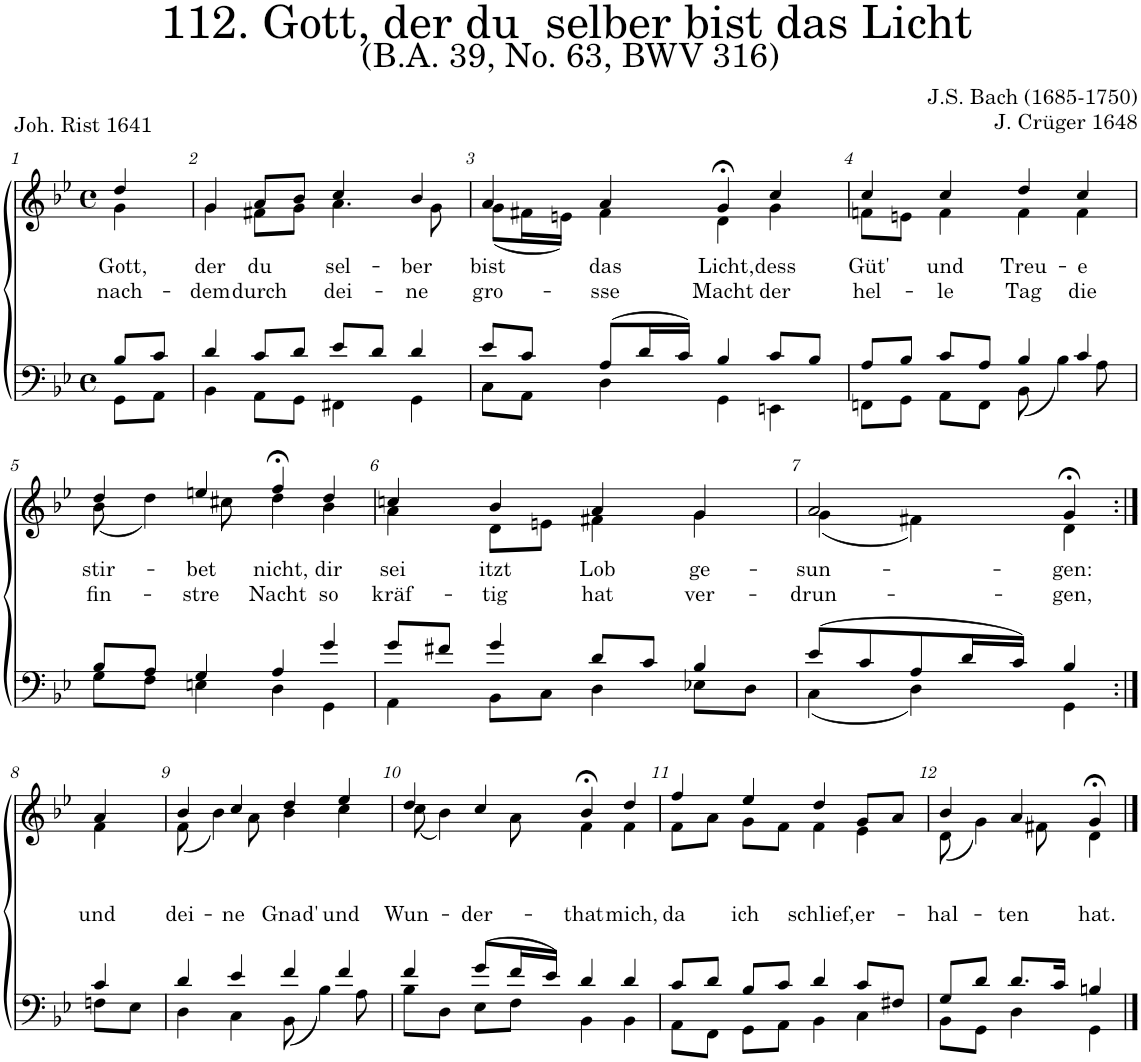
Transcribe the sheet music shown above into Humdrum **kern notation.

**kern	**kern	**kern	**kern	**kern	**text	**text
*part5	*part4	*part3	*part2	*part1	*part1	*part1
*staff5	*staff4	*staff3	*staff2	*staff1	*staff1	*staff1
*I"Contrabass	*I"Voice	*I"Tenor/Bass	*I"Voice	*I"Soprano/Alto	*	*
*I'Cb.	*I'Vo.	*	*I'Vo.	*	*	*
*stria5	*stria5	*	*stria5	*	*	*
*clefF4	*clefF4	*clefF4	*clefG2	*clefG2	*	*
*Trd7c12	*	*	*	*	*	*
*k[b-e-]	*k[b-e-]	*k[b-e-]	*k[b-e-]	*k[b-e-]	*	*
*M4/4	*M4/4	*M4/4	*M4/4	*M4/4	*	*
*met(c)	*met(c)	*met(c)	*met(c)	*met(c)	*	*
=1	=1	=1	=1	=1	=1	=1
*^	*	*^	*	*	*	*
!	!	!	!	!	!	!	!LO:LY:b	!LO:LY:b
*	*	*	*	*	*	*^	*	*
4r	8GG/L	4r	8B-;</L	8GG\L	4r	4dd/	4g\	Gott,	nach-
.	8AA/J	.	8c/J	8AA\J	.	.	.	.	.
=2	=2	=2	=2	=2	=2	=2	=2	=2	=2
!	!	!	!	!	!	!	!	!LO:LY:b	!LO:LY:b
1r	4BB-/	1r	4d/	4BB-\	1r	4g;</	4g\	der	-dem
!	!	!	!	!	!	!	!	!LO:LY:b	!LO:LY:b
.	8AA/L	.	8c/L	8AA\L	.	8a/L	8f#X\L	du	durch
.	8GG/J	.	8d/J	8GG\J	.	8b-/J	8g\J	.	.
!	!	!	!	!	!	!	!	!LO:LY:b	!LO:LY:b
.	4FF#X/	.	8e-/L	4FF#X\	.	4cc;</	4.a\	sel-	dei-
.	.	.	8d/J	.	.	.	.	.	.
!	!	!	!	!	!	!	!	!LO:LY:b	!LO:LY:b
.	4GG/	.	4d/	4GG\	.	4b-/	.	-ber	-ne
.	.	.	.	.	.	.	8g;\	.	.
=3	=3	=3	=3	=3	=3	=3	=3	=3	=3
!	!	!	!	!	!	!	!	!LO:LY:b	!LO:LY:b
1r	8C/L	1r	8e-;</L	8C\L	1r	4a/	(8g\L	bist	gro-
.	8AA/J	.	8c/J	8AA\J	.	.	16f#X\L	.	.
.	.	.	.	.	.	.	16en\JJ)	.	.
!	!	!	!	!	!	!	!	!LO:LY:b	!LO:LY:b
.	4D/	.	(8A/L	4D\	.	4a/	4f#\	das	-sse
.	.	.	16d/L	.	.	.	.	.	.
.	.	.	16c/JJ)	.	.	.	.	.	.
!	!	!	!	!	!	!	!	!LO:LY:b	!LO:LY:b
.	4GG/	.	4B-/	4GG\	.	4g;<,/	4d\	Licht,	Macht
!	!	!	!	!	!	!	!	!LO:LY:b	!LO:LY:b
.	4EEn/	.	8c/L	4EEn\	.	4cc/	4g\	dess	der
.	.	.	8B-/J	.	.	.	.	.	.
=4	=4	=4	=4	=4	=4	=4	=4	=4	=4
!	!	!	!	!	!	!	!	!LO:LY:b	!LO:LY:b
1r	8FF/L	4r	8A;</L	8FFn\L	1r	4cc/	8fn\L	Güt'	hel-
.	8GG/J	.	8B-/J	8GG\J	.	.	8en\J	.	.
!	!	!	!	!	!	!	!	!LO:LY:b	!LO:LY:b
.	8AA/L	4r	8c/L	8AA\L	.	4cc/	4f\	und	-le
.	8FF/J	.	8A/J	8FF\J	.	.	.	.	.
!	!	!	!	!	!	!	!	!LO:LY:b	!LO:LY:b
.	(8BB-/	8BB-/	4B-/	(8BB-\	.	4dd;</	4f\	Treu-	Tag
.	4B-/)	4B-/	.	4B-\)	.	.	.	.	.
!	!	!	!	!	!	!	!	!LO:LY:b	!LO:LY:b
.	.	.	4c/	.	.	4cc/	4f\	-e	die
.	8A/	8r	.	8A\	.	.	.	.	.
!!LO:LB:g=z	!!
=5	=5	=5	=5	=5	=5	=5	=5	=5	=5
!	!	!	!	!	!	!	!	!LO:LY:b	!LO:LY:b
1r	8G/L	1r	8B-/L	8G\L	8b-/	4dd/	(8b-\	stir-	fin-
.	8F/J	.	8A/J	8F\J	4dd/	.	4dd\)	.	.
!	!	!	!	!	!	!	!	!LO:LY:b	!LO:LY:b
.	4En/	.	4G/	4En\	.	4een;</	.	-bet	-stre
.	.	.	.	.	8r	.	8cc#X\	.	.
!	!	!	!	!	!	!	!	!LO:LY:b	!LO:LY:b
.	4D/	.	4A/	4D\	2r	4ff;<,/	4dd\	nicht,	Nacht
!	!	!	!	!	!	!	!	!LO:LY:b	!LO:LY:b
.	4GG/	.	4g/	4GG\	.	4dd/	4b-\	dir	so
=6	=6	=6	=6	=6	=6	=6	=6	=6	=6
!	!	!	!	!	!	!	!	!LO:LY:b	!LO:LY:b
1r	4AA/	1r	8g/L	4AA\	1r	4ccn/	4a\	sei	kräf-
.	.	.	8f#X/J	.	.	.	.	.	.
!	!	!	!	!	!	!	!	!LO:LY:b	!LO:LY:b
.	8BB-/L	.	4g/	8BB-\L	.	4b-/	8d\L	itzt	-tig
.	8C/J	.	.	8C\J	.	.	8en\J	.	.
!	!	!	!	!	!	!	!	!LO:LY:b	!LO:LY:b
.	4D/	.	8d/L	4D\	.	4a/	4f#X\	Lob	hat
.	.	.	8c/J	.	.	.	.	.	.
!	!	!	!	!	!	!	!	!LO:LY:b	!LO:LY:b
.	8E-/L	.	4B-/	8E-X\L	.	4g/	4g\	ge-	ver-
.	8D/J	.	.	8D\J	.	.	.	.	.
=7	=7	=7	=7	=7	=7	=7	=7	=7	=7
!	!	!	!	!	!	!	!	!LO:LY:b	!LO:LY:b
2r	(4C/	2r	(8e-;</L	(4C\	2r	2a/	(4g\	-sun-	-drun-
.	.	.	8c/	.	.	.	.	.	.
.	4D/)	.	8A/	4D\)	.	.	4f#X\)	.	.
.	.	.	16d/L	.	.	.	.	.	.
.	.	.	16c/JJ)	.	.	.	.	.	.
!	!	!	!	!	!	!	!	!LO:LY:b	!LO:LY:b
4r	4GG/	4r	4B-/	4GG\	4r	4g;<,/	4d\	-gen:	-gen,
!!LO:LB:g=z	!!
=8:|!	=8:|!	=8:|!	=8:|!	=8:|!	=8:|!	=8:|!	=8:|!	=8:|!	=8:|!
!	!	!	!	!	!	!	!	!	!LO:LY:b
4r	8F/L	4r	4c/	8Fn\L	4r	4a/	4f\	.	und
.	8E-/J	.	.	8E-\J	.	.	.	.	.
=9	=9	=9	=9	=9	=9	=9	=9	=9	=9
!	!	!	!	!	!	!	!	!	!LO:LY:b
1r	4D/	1r	4d/	4D\	8f/	4b-/	(8f\	.	dei-
.	.	.	.	.	4b-/	.	4b-\)	.	.
!	!	!	!	!	!	!	!	!	!LO:LY:b
.	4C/	.	4e-/	4C\	.	4cc/	.	.	-ne
.	.	.	.	.	8r	.	8a\	.	.
!	!	!	!	!	!	!	!	!	!LO:LY:b
.	(8BB-/	.	4f/	(8BB-\	2r	4dd/	4b-\	.	Gnad'
.	4B-/)	.	.	4B-\)	.	.	.	.	.
!	!	!	!	!	!	!	!	!	!LO:LY:b
.	.	.	4f/	.	.	4ee-/	4cc\	.	und
.	8A/	.	.	8A\	.	.	.	.	.
=10	=10	=10	=10	=10	=10	=10	=10	=10	=10
!	!	!	!	!	!	!	!	!	!LO:LY:b
1r	8B-/L	1r	4f/	8B-\L	1r	4dd/	(8cc\	.	Wun-
.	8D/J	.	.	8D\J	.	.	4b-\)	.	.
!	!	!	!	!	!	!	!	!	!LO:LY:b
.	8E-/L	.	(8g/L	8E-\L	.	4cc/	.	.	-der-
.	8F/J	.	16f/L	8F\J	.	.	8a\	.	.
.	.	.	16e-/JJ)	.	.	.	.	.	.
!	!	!	!	!	!	!	!	!	!LO:LY:b
.	4BB-/	.	4d/	4BB-\	.	4b-;<,/	4f\	.	-that
!	!	!	!	!	!	!	!	!	!LO:LY:b
.	4BB-/	.	4d/	4BB-\	.	4dd/	4f\	.	mich,
=11	=11	=11	=11	=11	=11	=11	=11	=11	=11
!	!	!	!	!	!	!	!	!	!LO:LY:b
1r	8AA/L	1r	8c/L	8AA\L	1r	4ff/	8f\L	.	da
.	8FF/J	.	8d/J	8FF\J	.	.	8a\J	.	.
!	!	!	!	!	!	!	!	!	!LO:LY:b
.	8GG/L	.	8B-/L	8GG\L	.	4ee-/	8g\L	.	ich
.	8AA/J	.	8c/J	8AA\J	.	.	8f\J	.	.
!	!	!	!	!	!	!	!	!	!LO:LY:b
.	4BB-/	.	4d/	4BB-\	.	4dd;</	4f\	.	schlief,
!	!	!	!	!	!	!	!	!	!LO:LY:b
.	4C/	.	8c/L	4C\	.	8g/L	4e-\	.	er-
.	.	.	8F#X/J	.	.	8a/J	.	.	.
=12	=12	=12	=12	=12	=12	=12	=12	=12	=12
!	!	!	!	!	!	!	!	!	!LO:LY:b
2r	8BB-/L	2r	8G/L	8BB-\L	2r	4b-/	(8d\	.	-hal-
.	8GG/J	.	8d/J	8GG\J	.	.	4g\)	.	.
!	!	!	!	!	!	!	!	!	!LO:LY:b
.	4D/	.	8.d/L	4D\	.	4a/	.	.	-ten
.	.	.	.	.	.	.	8f#X\	.	.
.	.	.	16c/Jk	.	.	.	.	.	.
!	!	!	!	!	!	!	!	!	!LO:LY:b
4r	4GG/	4r	4Bn/	4GG\	4r	4g;</	4d\	.	hat.
*v	*v	*	*v	*v	*	*v	*v	*	*
==	==	==	==	==	==	==
*-	*-	*-	*-	*-	*-	*-
